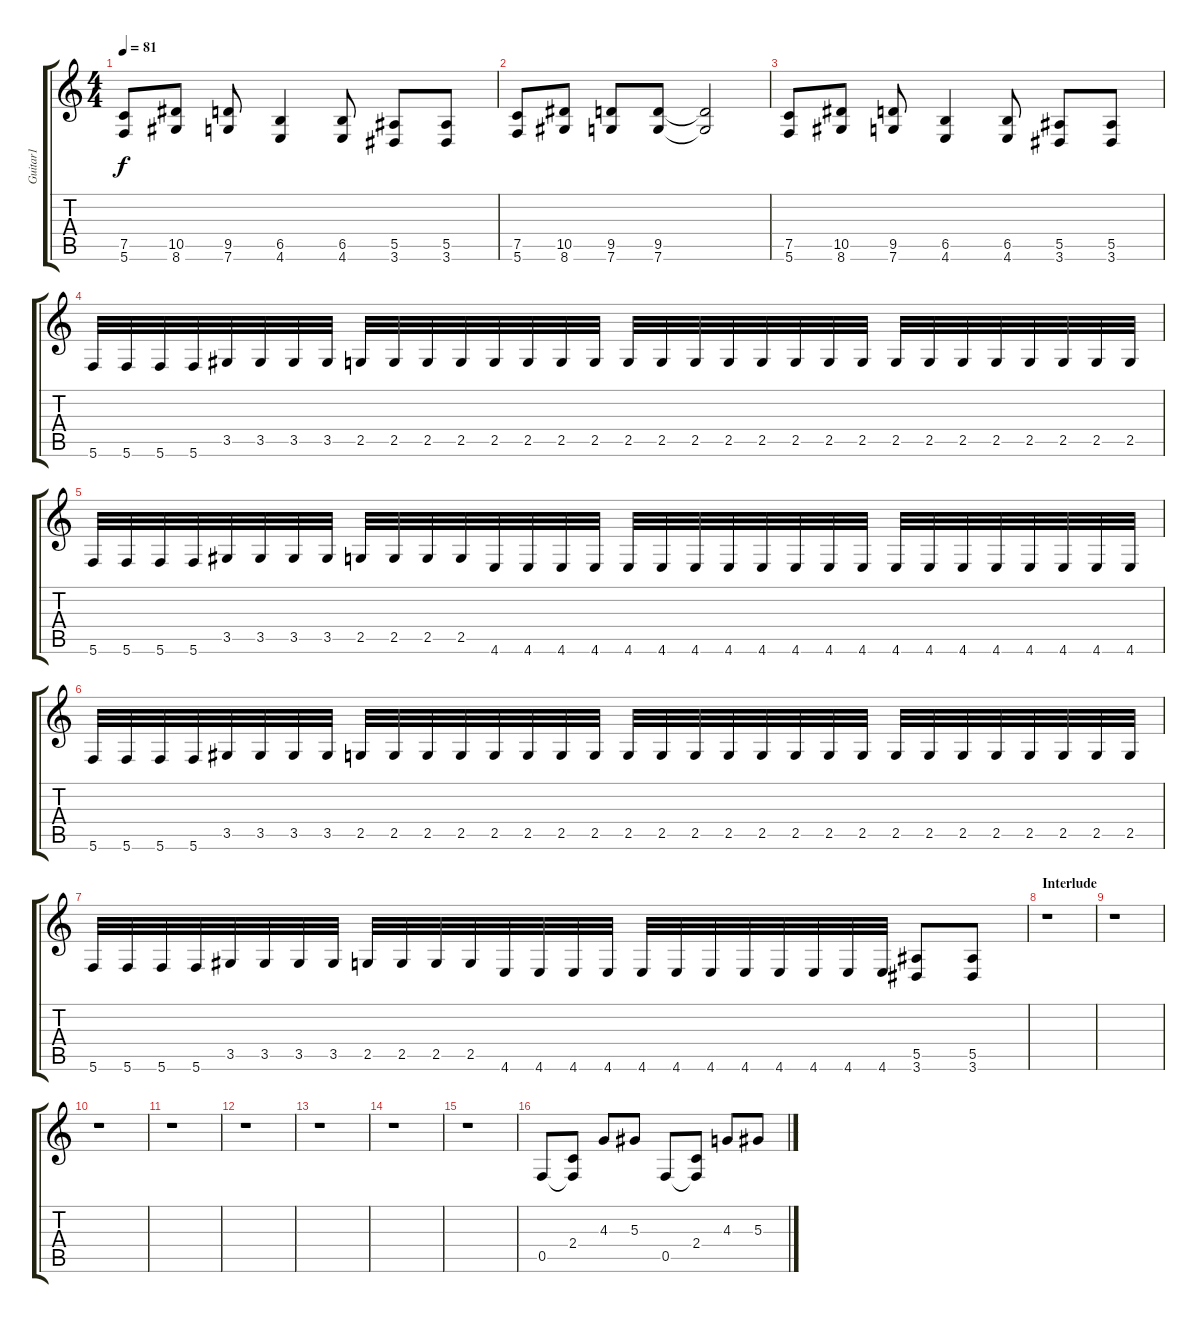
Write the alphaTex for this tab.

\track ("Guitar1" "Guitar1") {instrument distortionguitar}
\staff {score tabs}
\tuning (C4 G3 Eb3 Bb2 F2 C2) {hide}
\ts (4 4)
\tempo 81
\clef g2
\ks c
(7.5 5.6).8{dy f} (10.5 8.6).8 (9.5 7.6).8 (6.5 4.6).4 (6.5 4.6).8 (5.5 3.6).8 (5.5 3.6).8 |
(7.5 5.6).8 (10.5 8.6).8 (9.5 7.6).8 (9.5 7.6).8 (9.5{t} 7.6{t}).2 |
(7.5 5.6).8 (10.5 8.6).8 (9.5 7.6).8 (6.5 4.6).4 (6.5 4.6).8 (5.5 3.6).8 (5.5 3.6).8 |
5.6.32 5.6.32 5.6.32 5.6.32 3.5.32 3.5.32 3.5.32 3.5.32 2.5.32 2.5.32 2.5.32 2.5.32 2.5.32 2.5.32 2.5.32 2.5.32 2.5.32 2.5.32 2.5.32 2.5.32 2.5.32 2.5.32 2.5.32 2.5.32 2.5.32 2.5.32 2.5.32 2.5.32 2.5.32 2.5.32 2.5.32 2.5.32 |
5.6.32 5.6.32 5.6.32 5.6.32 3.5.32 3.5.32 3.5.32 3.5.32 2.5.32 2.5.32 2.5.32 2.5.32 4.6.32 4.6.32 4.6.32 4.6.32 4.6.32 4.6.32 4.6.32 4.6.32 4.6.32 4.6.32 4.6.32 4.6.32 4.6.32 4.6.32 4.6.32 4.6.32 4.6.32 4.6.32 4.6.32 4.6.32 |
5.6.32 5.6.32 5.6.32 5.6.32 3.5.32 3.5.32 3.5.32 3.5.32 2.5.32 2.5.32 2.5.32 2.5.32 2.5.32 2.5.32 2.5.32 2.5.32 2.5.32 2.5.32 2.5.32 2.5.32 2.5.32 2.5.32 2.5.32 2.5.32 2.5.32 2.5.32 2.5.32 2.5.32 2.5.32 2.5.32 2.5.32 2.5.32 |
5.6.32 5.6.32 5.6.32 5.6.32 3.5.32 3.5.32 3.5.32 3.5.32 2.5.32 2.5.32 2.5.32 2.5.32 4.6.32 4.6.32 4.6.32 4.6.32 4.6.32 4.6.32 4.6.32 4.6.32 4.6.32 4.6.32 4.6.32 4.6.32 (5.5 3.6).8 (5.5 3.6).8 |
\section ("" "Interlude")
r.1 |
r.1 |
r.1 |
r.1 |
r.1 |
r.1 |
r.1 |
r.1 |
0.5.8 (2.4 0.5{t}).8 4.3.8 5.3.8 0.5.8 (2.4 0.5{t}).8 4.3.8 5.3.8
